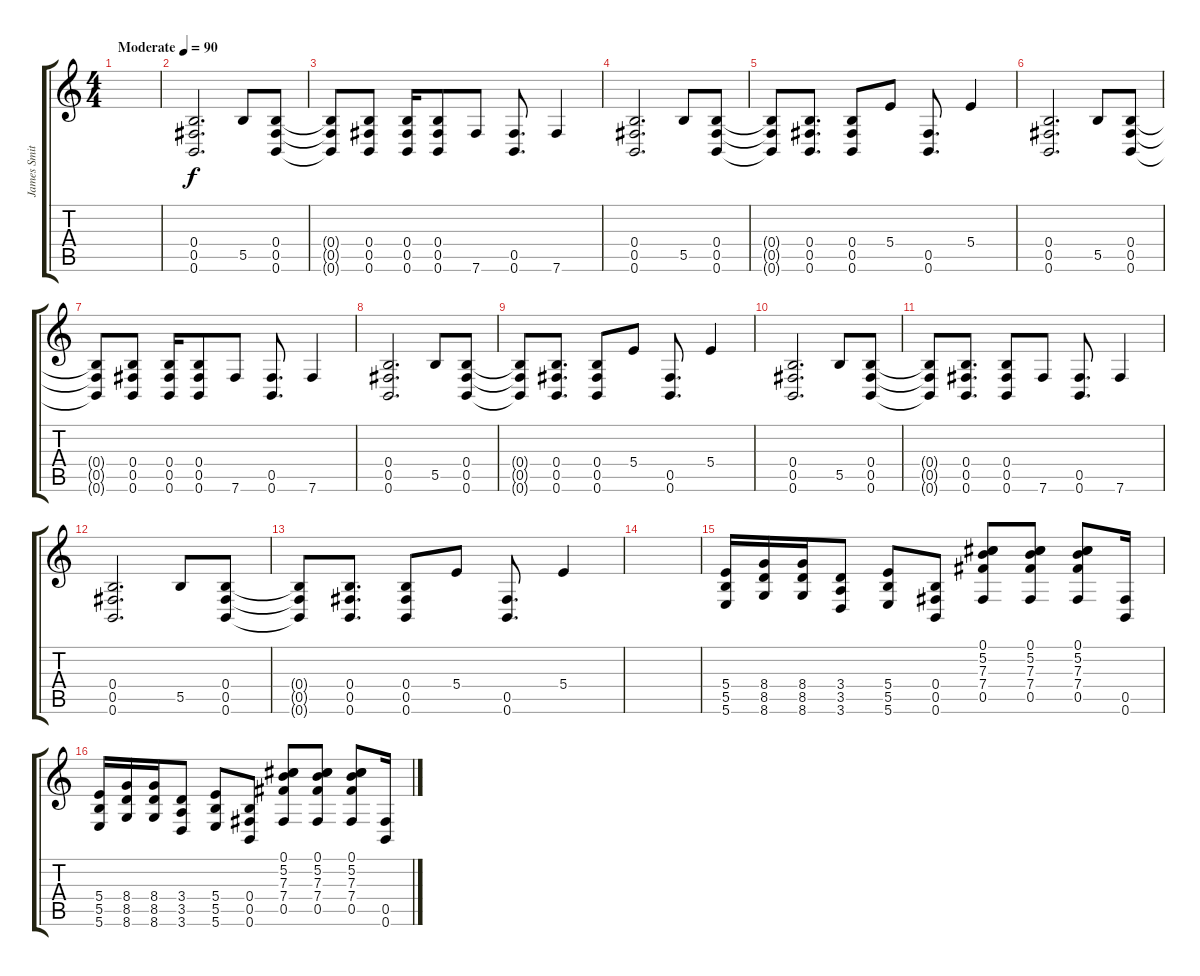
\track ("James Smith" "James Smit") {instrument distortionguitar}
\staff {score tabs}
\tuning (Db4 Ab3 E3 B2 Gb2 B1) {hide}
\ts (4 4)
\tempo (90 "Moderate")
\clef g2
\ks c
|
(0.4 0.5 0.6).2{d} 5.5.8 (0.4 0.5 0.6).8 |
(0.4{t} 0.5{t} 0.6{t}).8 (0.4 0.5 0.6).8 (0.4 0.5 0.6).16 (0.4 0.5 0.6).8 7.6.8 (0.5 0.6).8{d} 7.6.4 |
(0.4 0.5 0.6).2{d} 5.5.8 (0.4 0.5 0.6).8 |
(0.4{t} 0.5{t} 0.6{t}).8 (0.4 0.5 0.6).8{d} (0.4 0.5 0.6).8 5.4.8 (0.5 0.6).8{d} 5.4.4 |
(0.4 0.5 0.6).2{d} 5.5.8 (0.4 0.5 0.6).8 |
(0.4{t} 0.5{t} 0.6{t}).8 (0.4 0.5 0.6).8 (0.4 0.5 0.6).16 (0.4 0.5 0.6).8 7.6.8 (0.5 0.6).8{d} 7.6.4 |
(0.4 0.5 0.6).2{d} 5.5.8 (0.4 0.5 0.6).8 |
(0.4{t} 0.5{t} 0.6{t}).8 (0.4 0.5 0.6).8{d} (0.4 0.5 0.6).8 5.4.8 (0.5 0.6).8{d} 5.4.4 |
(0.4 0.5 0.6).2{d} 5.5.8 (0.4 0.5 0.6).8 |
(0.4{t} 0.5{t} 0.6{t}).8 (0.4 0.5 0.6).8{d} (0.4 0.5 0.6).8 7.6.8 (0.5 0.6).8{d} 7.6.4 |
(0.4 0.5 0.6).2{d} 5.5.8 (0.4 0.5 0.6).8 |
(0.4{t} 0.5{t} 0.6{t}).8 (0.4 0.5 0.6).8{d} (0.4 0.5 0.6).8 5.4.8 (0.5 0.6).8{d} 5.4.4 |
|
(5.4 5.5 5.6).16 (8.4 8.5 8.6).16 (8.4 8.5 8.6).16 (3.4 3.5 3.6).8 (5.4 5.5 5.6).8 (0.4 0.5 0.6).8 (0.1 5.2 7.3 7.4 0.5).8 (0.1 5.2 7.3 7.4 0.5).8 (0.1 5.2 7.3 7.4 0.5).8 (0.5 0.6).16 |
(5.4 5.5 5.6).16 (8.4 8.5 8.6).16 (8.4 8.5 8.6).16 (3.4 3.5 3.6).8 (5.4 5.5 5.6).8 (0.4 0.5 0.6).8 (0.1 5.2 7.3 7.4 0.5).8 (0.1 5.2 7.3 7.4 0.5).8 (0.1 5.2 7.3 7.4 0.5).8 (0.5 0.6).16
